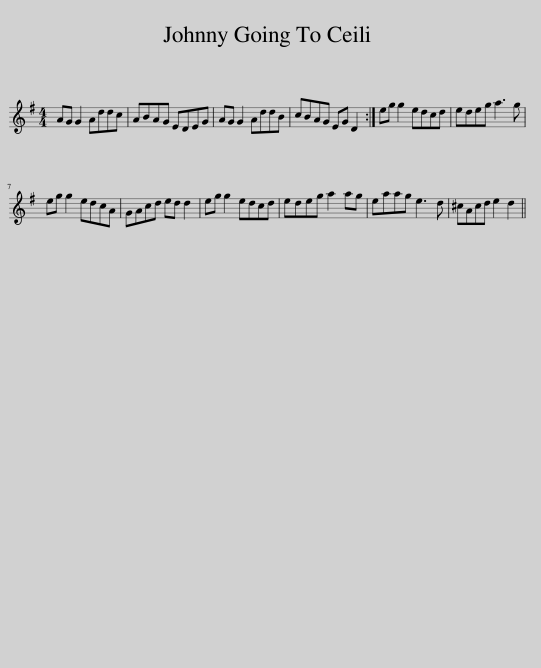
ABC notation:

X:1
L:1/8
M:4/4
I:linebreak $
K:G
V:1 treble
V:1
 AG G2 Addc | ABAG EDEG | AG G2 AddB | cBAG EG D2 :| eg g2 edcd | %5
 edeg a3 g |$ eg g2 edcA | GAcd ed d2 | eg g2 edcd | edeg a2 ag | %10
 eaag e3 d | ^cAcd e2 d2 || %12
